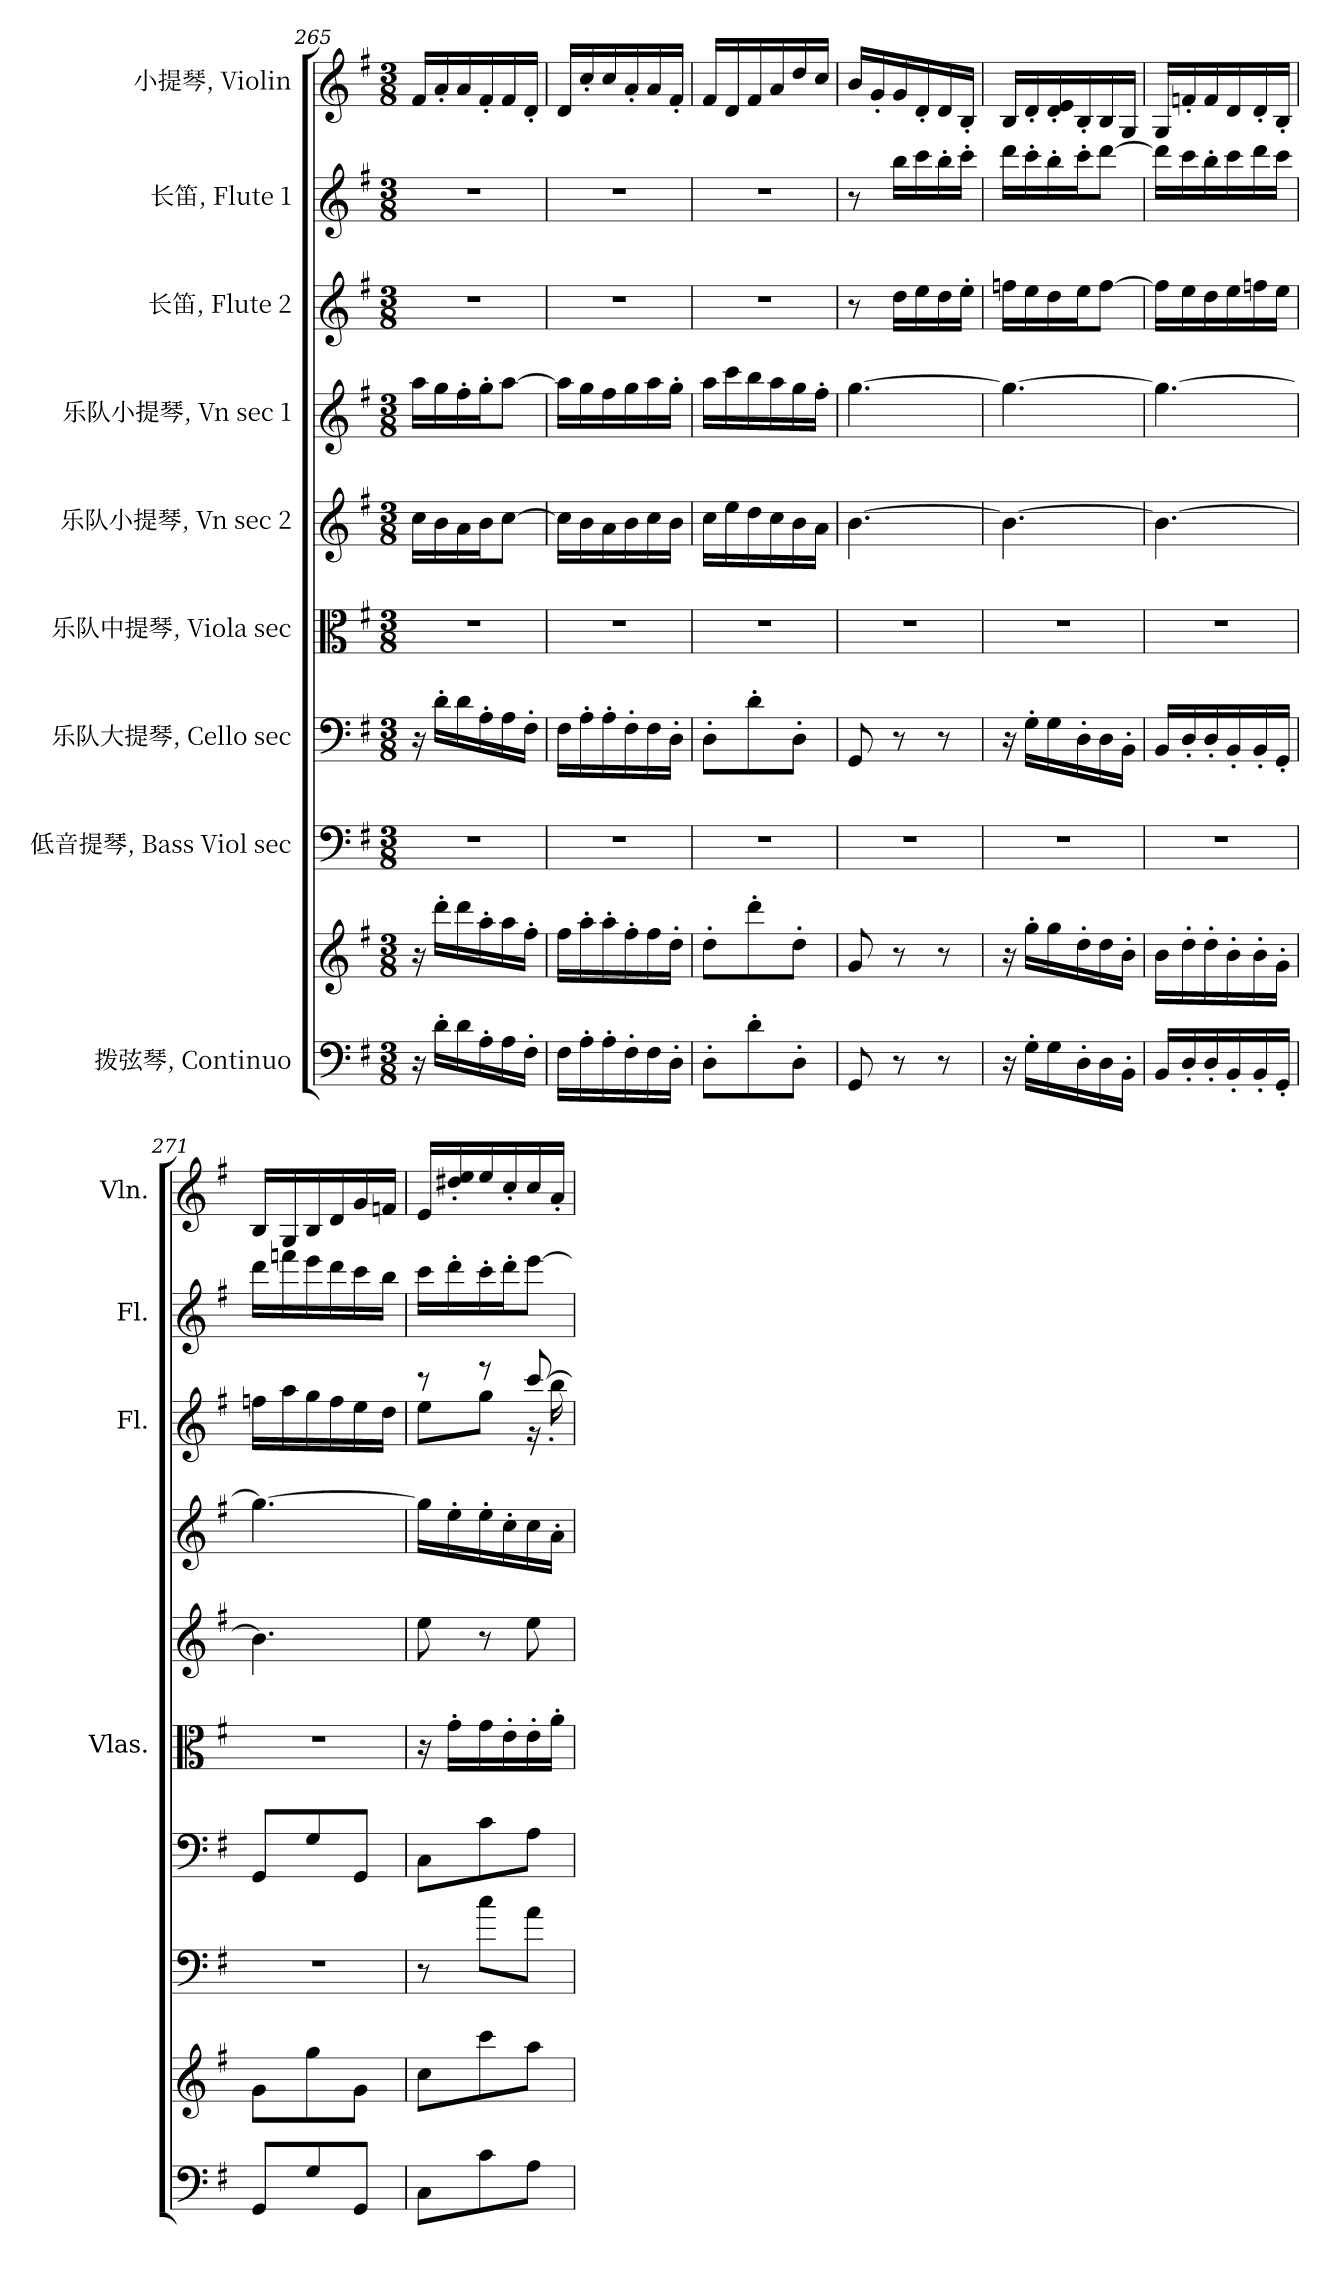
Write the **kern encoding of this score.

**kern	**kern	**kern	**kern	**kern	**kern	**kern	**kern	**kern	**kern
*part9	*part9	*part8	*part7	*part6	*part5	*part4	*part3	*part2	*part1
*staff10	*staff9	*staff8	*staff7	*staff6	*staff5	*staff4	*staff3	*staff2	*staff1
*I"拨弦琴, Continuo	*	*I"低音提琴, Bass Viol sec	*I"乐队大提琴, Cello sec	*I"乐队中提琴, Viola sec	*I"乐队小提琴, Vn sec 2	*I"乐队小提琴, Vn sec 1	*I"长笛, Flute 2	*I"长笛, Flute 1	*I"小提琴, Violin
*	*	*	*	*I'Vlas.	*	*	*I'Fl.	*I'Fl.	*I'Vln.
*clefF4	*clefG2	*clefF4	*clefF4	*clefC3	*clefG2	*clefG2	*clefG2	*clefG2	*clefG2
*	*	*ITrd7c12	*	*	*	*	*	*	*
*k[f#]	*k[f#]	*k[f#]	*k[f#]	*k[f#]	*k[f#]	*k[f#]	*k[f#]	*k[f#]	*k[f#]
*M3/8	*M3/8	*M3/8	*M3/8	*M3/8	*M3/8	*M3/8	*M3/8	*M3/8	*M3/8
=265	=265	=265	=265	=265	=265	=265	=265	=265	=265
16r	16r	4.r	16r	4.r	16cc\LL	16aa\LL	4.r	4.r	16f#/LL
16d'\LL	16ddd'\LL	.	16d'\LL	.	16b\	16gg\	.	.	16a'/
16d\	16ddd\	.	16d\	.	16a\	16ff#'\	.	.	16a/
16A'\	16aa'\	.	16A'\	.	16b\J	16gg'\J	.	.	16f#'/
16A\	16aa\	.	16A\	.	[8cc\J	[8aa\J	.	.	16f#/
16F#'\JJ	16ff#'\JJ	.	16F#'\JJ	.	.	.	.	.	16d'/JJ
=266	=266	=266	=266	=266	=266	=266	=266	=266	=266
16F#\LL	16ff#\LL	4.r	16F#\LL	4.r	16cc\LL]	16aa\LL]	4.r	4.r	16d/LL
16A'\	16aa'\	.	16A'\	.	16b\	16gg\	.	.	16cc'/
16A'\	16aa'\	.	16A'\	.	16a\	16ff#\	.	.	16cc/
16F#'\	16ff#'\	.	16F#'\	.	16b\	16gg\	.	.	16a'/
16F#\	16ff#\	.	16F#\	.	16cc\	16aa\	.	.	16a/
16D'\JJ	16dd'\JJ	.	16D'\JJ	.	16b\JJ	16gg'\JJ	.	.	16f#'/JJ
!!LO:PB:g=z
=267	=267	=267	=267	=267	=267	=267	=267	=267	=267
8D'\L	8dd'\L	4.r	8D'\L	4.r	16cc\LL	16aa\LL	4.r	4.r	16f#/LL
.	.	.	.	.	16ee\	16ccc\	.	.	16d/
8d'\	8ddd'\	.	8d'\	.	16dd\	16bb\	.	.	16f#/
.	.	.	.	.	16cc\	16aa\	.	.	16a/
8D'\J	8dd'\J	.	8D'\J	.	16b\	16gg\	.	.	16dd/
.	.	.	.	.	16a\JJ	16ff#'\JJ	.	.	16cc/JJ
=268	=268	=268	=268	=268	=268	=268	=268	=268	=268
8GG/	8g/	4.r	8GG/	4.r	[4.b\	[4.gg\	8r	8r	16b/LL
.	.	.	.	.	.	.	.	.	16g'/
8r	8r	.	8r	.	.	.	16dd\LL	16bb\LL	16g/
.	.	.	.	.	.	.	16ee\	16ccc\	16d'/
8r	8r	.	8r	.	.	.	16dd\	16bb'\	16d/
.	.	.	.	.	.	.	16ee'\JJ	16ccc'\JJ	16B'/JJ
=269	=269	=269	=269	=269	=269	=269	=269	=269	=269
16r	16r	4.r	16r	4.r	4.b\_	4.gg\_	16ffn\LL	16ddd\LL	16B/LL
16G'\LL	16gg'\LL	.	16G'\LL	.	.	.	16ee\	16ccc'\	16d'/
16G\	16gg\	.	16G\	.	.	.	16dd\	16bb'\	16d/' 16e/'
16D'\	16dd'\	.	16D'\	.	.	.	16ee\J	16ccc'\J	16B'/
16D\	16dd\	.	16D\	.	.	.	[8ff\J	[8ddd\J	16B/
16BB'\JJ	16b'\JJ	.	16BB'\JJ	.	.	.	.	.	16G/JJ
=270	=270	=270	=270	=270	=270	=270	=270	=270	=270
16BB/LL	16b\LL	4.r	16BB/LL	4.r	4.b\_	4.gg\_	16ff\LL]	16ddd\LL]	16G/LL
16D'/	16dd'\	.	16D'/	.	.	.	16ee\	16ccc\	16fn'/
16D'/	16dd'\	.	16D'/	.	.	.	16dd\	16bb'\	16f/
16BB'/	16b'\	.	16BB'/	.	.	.	16ee\	16ccc\	16d/
16BB'/	16b'\	.	16BB'/	.	.	.	16ffn\	16ddd\	16d'/
16GG'/JJ	16g'\JJ	.	16GG'/JJ	.	.	.	16ee\JJ	16ccc\JJ	16B'/JJ
!!LO:PB:g=z
=271	=271	=271	=271	=271	=271	=271	=271	=271	=271
8GG/L	8g\L	4.r	8GG/L	4.r	4.b\]	4.gg\_	16ffn\LL	16ddd\LL	16B/LL
.	.	.	.	.	.	.	16aa\	16fffn\	16G/
8G/	8gg\	.	8G/	.	.	.	16gg\	16eee\	16B/
.	.	.	.	.	.	.	16ff\	16ddd\	16d/
8GG/J	8g\J	.	8GG/J	.	.	.	16ee\	16ccc\	16g/
.	.	.	.	.	.	.	16dd\JJ	16bb\JJ	16fn/JJ
=272	=272	=272	=272	=272	=272	=272	=272	=272	=272
*	*	*	*	*	*	*	*^	*	*
8C\L	8cc\L	8r	8C\L	16r	8ee\	16gg\LL]	8r	8ee\L	16ccc\LL	16e/LL
.	.	.	.	16g'\LL	.	16ee'\	.	.	16ddd'\	16dd#X/' 16ee/'
8c\	8ccc\	8c\L	8c\	16g\	8r	16ee'\	8r	8gg\J	16ccc'\	16ee/
.	.	.	.	16e'\	.	16cc'\	.	.	16ddd'\J	16cc'/
8A\J	8aa\J	8A\J	8A\J	16e'\	8ee\	16cc\	[8ccc/	16r	[8eee\J	16cc/
.	.	.	.	16a'\JJ	.	16a'\JJ	.	16bb'\	.	16a'/JJ
*	*	*	*	*	*	*	*v	*v	*	*
=	=	=	=	=	=	=	=	=	=
*-	*-	*-	*-	*-	*-	*-	*-	*-	*-
